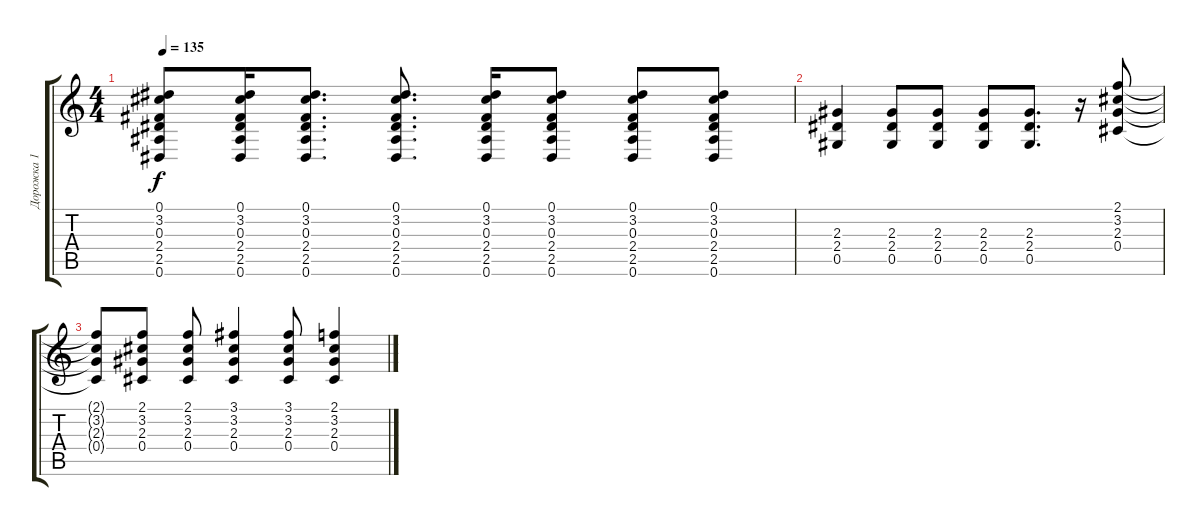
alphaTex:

\track ("Дорожка 1" "Дорожка 1") {instrument distortionguitar}
\staff {score tabs}
\tuning (Eb4 Bb3 Gb3 Db3 Ab2 Eb2) {hide}
\ts (4 4)
\tempo 135
\clef g2
\ks c
(0.1 3.2 0.3 2.4 2.5 0.6).8{dy f} (0.1 3.2 0.3 2.4 2.5 0.6).16 (0.1 3.2 0.3 2.4 2.5 0.6).8{d} (0.1 3.2 0.3 2.4 2.5 0.6).8{d} (0.1 3.2 0.3 2.4 2.5 0.6).16 (0.1 3.2 0.3 2.4 2.5 0.6).8 (0.1 3.2 0.3 2.4 2.5 0.6).8 (0.1 3.2 0.3 2.4 2.5 0.6).8 |
(2.3 2.4 0.5).4 (2.3 2.4 0.5).8 (2.3 2.4 0.5).8 (2.3 2.4 0.5).8 (2.3 2.4 0.5).8{d} r.16 (2.1 3.2 2.3 0.4).8 |
(2.1{t} 3.2{t} 2.3{t} 0.4{t}).8 (2.1 3.2 2.3 0.4).8 (2.1 3.2 2.3 0.4).8 (3.1 3.2 2.3 0.4).4 (3.1 3.2 2.3 0.4).8 (2.1 3.2 2.3 0.4).4
